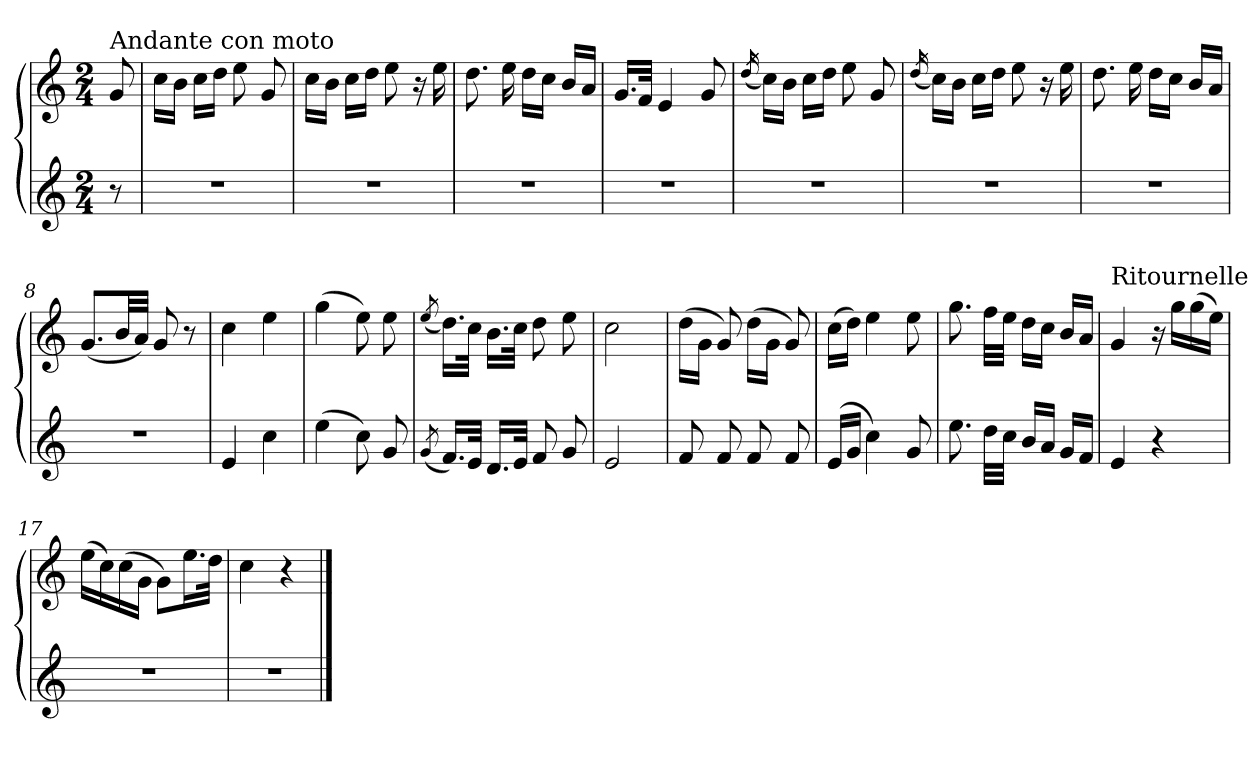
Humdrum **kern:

**kern	**kern
*part2	*part1
*staff2	*staff1
*clefG2	*clefG2
*k[]	*k[]
*C:	*C:
*M2/4	*M2/4
=	=
!	!LO:TX:a:t=Andante con moto
8r	8g/
=1	=1
2r	16cc\LL
.	16b\JJ
.	16cc\LL
.	16dd\JJ
.	8ee\
.	8g/
=2	=2
2r	16cc\LL
.	16b\JJ
.	16cc\LL
.	16dd\JJ
.	8ee\
.	16r
.	16ee\
=3	=3
2r	8.dd\
.	16ee\
.	16dd\LL
.	16cc\JJ
.	16b/LL
.	16a/JJ
=4	=4
2r	16.g/LL
.	32f/JJk
.	4e/
.	8g/
=5	=5
.	(<16qdd/
2r	16cc\LL)
.	16b\JJ
.	16cc\LL
.	16dd\JJ
.	8ee\
.	8g/
=6	=6
.	(<16qdd/
2r	16cc\LL)
.	16b\JJ
.	16cc\LL
.	16dd\JJ
.	8ee\
.	16r
.	16ee\
!!LO:LB:g=z
=7	=7
2r	8.dd\
.	16ee\
.	16dd\LL
.	16cc\JJ
.	16b/LL
.	16a/JJ
=8	=8
2r	(<8.g/L
.	32b/LL
.	32a/JJJ)
.	8g/
.	8r
=9	=9
4e/	4cc\
4cc\	4ee\
=10	=10
(>4ee\	(>4gg\
8cc\)	8ee\)
8g/	8ee\
=11	=11
(<8qg/	(<8qee/
16.f/LL)	16.dd\LL)
32e/JJk	32cc\JJk
16.d/LL	16.b\LL
32e/JJk	32cc\JJk
8f/	8dd\
8g/	8ee\
=12	=12
2e/	2cc\
=13	=13
8f/	(>16dd\LL
.	16g\JJ
8f/	8g/)
8f/	(>16dd\LL
.	16g\JJ
8f/	8g/)
=14	=14
(>16e/LL	(>16cc\LL
16g/JJ	16dd\JJ)
4cc\)	4ee\
8g/	8ee\
!!LO:LB:g=z
=15	=15
8.ee\	8.gg\
32dd\LLL	32ff\LLL
32cc\JJJ	32ee\JJJ
16b/LL	16dd\LL
16a/JJ	16cc\JJ
16g/LL	16b/LL
16f/JJ	16a/JJ
=16	=16
!	!LO:TX:a:t=Ritournelle
4e/	4g/
4r	16r
.	16gg\LL
.	(>16gg\
.	16ee\JJ)
=17	=17
2r	(>16ee\LL
.	16cc\)
.	(>16cc\
.	16g\JJ
.	8g\L)
.	16.ee\L
.	32dd\JJk
=18	=18
2r	4cc\
.	4r
==	==
*-	*-
